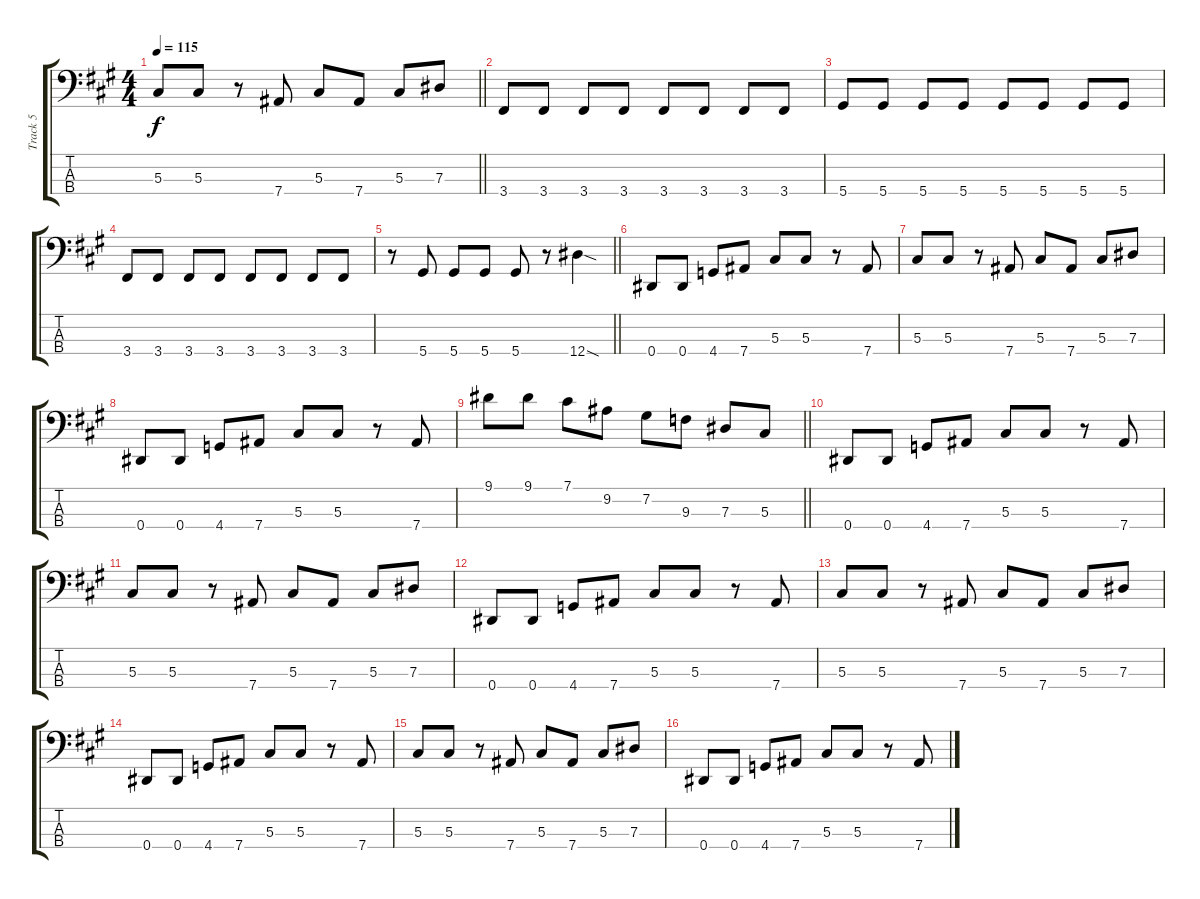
\track ("Track 5" "Track 5") {instrument electricbassfinger}
\staff {score tabs}
\tuning (Gb2 Db2 Ab1 Eb1) {hide}
\ts (4 4)
\tempo 115
\clef f4
\barLineRight lightlight
\ks a
5.3.8{dy f} 5.3.8 r.8 7.4.8 5.3.8 7.4.8 5.3.8 7.3.8 |
3.4.8 3.4.8 3.4.8 3.4.8 3.4.8 3.4.8 3.4.8 3.4.8 |
5.4.8 5.4.8 5.4.8 5.4.8 5.4.8 5.4.8 5.4.8 5.4.8 |
3.4.8 3.4.8 3.4.8 3.4.8 3.4.8 3.4.8 3.4.8 3.4.8 |
\barLineRight lightlight
r.8 5.4.8 5.4.8 5.4.8 5.4.8 r.8 12.4{sod}.4 |
0.4.8 0.4.8 4.4.8 7.4.8 5.3.8 5.3.8 r.8 7.4.8 |
5.3.8 5.3.8 r.8 7.4.8 5.3.8 7.4.8 5.3.8 7.3.8 |
0.4.8 0.4.8 4.4.8 7.4.8 5.3.8 5.3.8 r.8 7.4.8 |
\barLineRight lightlight
9.1.8 9.1.8 7.1.8 9.2.8 7.2.8 9.3.8 7.3.8 5.3.8 |
0.4.8 0.4.8 4.4.8 7.4.8 5.3.8 5.3.8 r.8 7.4.8 |
5.3.8 5.3.8 r.8 7.4.8 5.3.8 7.4.8 5.3.8 7.3.8 |
0.4.8 0.4.8 4.4.8 7.4.8 5.3.8 5.3.8 r.8 7.4.8 |
5.3.8 5.3.8 r.8 7.4.8 5.3.8 7.4.8 5.3.8 7.3.8 |
0.4.8 0.4.8 4.4.8 7.4.8 5.3.8 5.3.8 r.8 7.4.8 |
5.3.8 5.3.8 r.8 7.4.8 5.3.8 7.4.8 5.3.8 7.3.8 |
0.4.8 0.4.8 4.4.8 7.4.8 5.3.8 5.3.8 r.8 7.4.8
